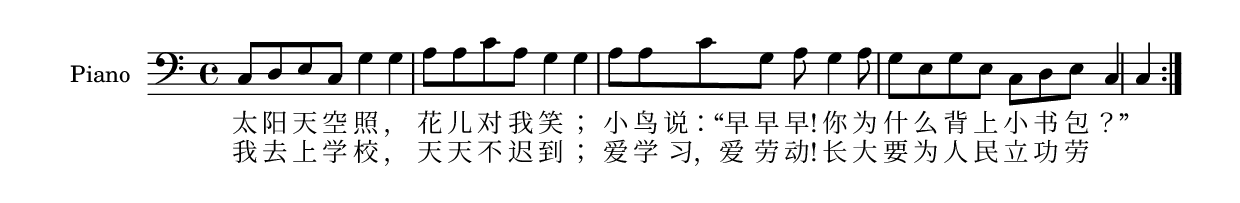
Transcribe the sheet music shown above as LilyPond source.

%% Use convert-ly to update this file if the version is different to the lilypond you use.
%% For more information go to (info "(lilypond)Piano music"). Place cursor after the last
%% parenthesis and C-x C-e.

global = {
  \key c \major
  \time 2/4
}

uppermotifone = { a'4 a'4 f'4 f'4 }
upper = \absolute {
  \clef "bass"
  \repeat volta 2 { |
	c8 d8 e8 c8 | g4 g4 | a8 a8 c'8 a8 | g4 g4 | a8 a8 c'8 |
	g8 a8 g4 | a8 g8 e8 g8 | e8 c8 d8 e8 | c4 c4 |
  }
}

%% aligning lyrics to a melody: http://lilypond.org/doc/v2.19/Documentation/learning/aligning-lyrics-to-a-melody
%% 每一个单词/中文字 对一个音符
verseone = \new Lyrics \lyricsto "one" {
  \lyricmode {
	太 阳 天 空 | 照 ，   花 儿 对 我 | 笑 ； | 小 鸟 说：“早 早 早! 你 为 什 么 | 背 上 小 书 | 包 ？”
  }
}

versetwo = \new Lyrics \lyricsto "one" {
  \lyricmode {
	我 去 上 学 | 校 ，   天 天 不 迟 | 到 ； | 爱 学 习，爱 劳 动! 长 大 要 为 | 人 民 立 功 | 劳
  }
}

\score
{
  \new PianoStaff
  <<
	\set PianoStaff.instrumentName = "Piano"
	\new Voice = "one" {
	  \upper
	}
	\verseone
	\versetwo
  >>
  \midi {
	\tempo 2 = 50
  }
  \layout { }
}
